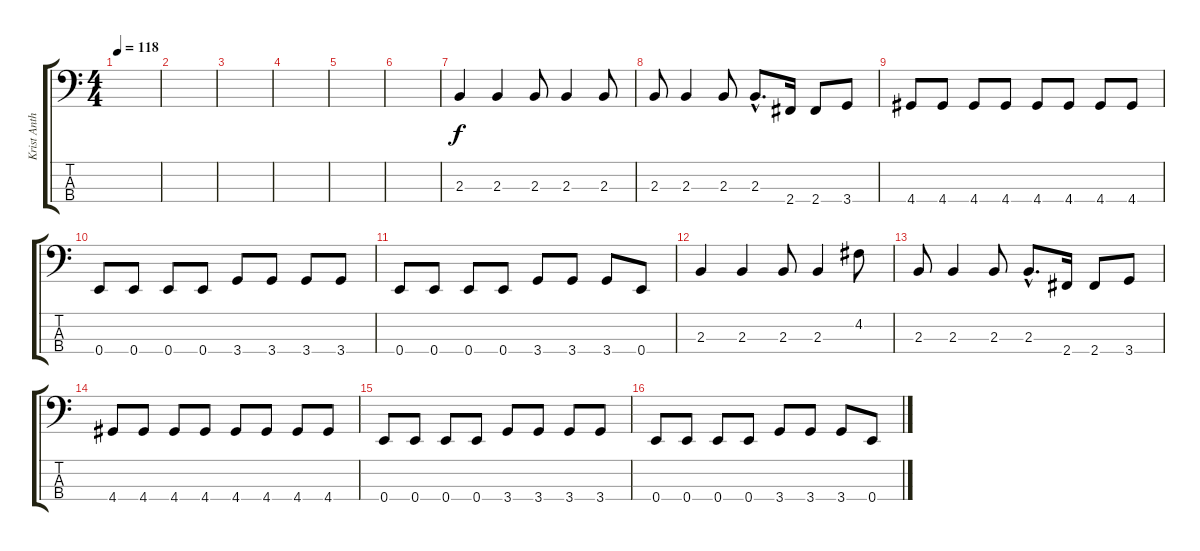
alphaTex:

\track ("Krist Anthony Novoselic" "Krist Anth") {instrument electricbasspick}
\staff {score tabs}
\tuning (G2 D2 A1 E1) {hide}
\ts (4 4)
\tempo 118
\clef f4
\ks c
|
|
|
|
|
|
2.3.4 2.3.4 2.3.8 2.3.4 2.3.8 |
2.3.8 2.3.4 2.3.8 2.3{hac}.8{d} 2.4.16 2.4.8 3.4.8 |
4.4.8 4.4.8 4.4.8 4.4.8 4.4.8 4.4.8 4.4.8 4.4.8 |
0.4.8 0.4.8 0.4.8 0.4.8 3.4.8 3.4.8 3.4.8 3.4.8 |
0.4.8 0.4.8 0.4.8 0.4.8 3.4.8 3.4.8 3.4.8 0.4.8 |
2.3.4 2.3.4 2.3.8 2.3.4 4.2.8 |
2.3.8 2.3.4 2.3.8 2.3{hac}.8{d} 2.4.16 2.4.8 3.4.8 |
4.4.8 4.4.8 4.4.8 4.4.8 4.4.8 4.4.8 4.4.8 4.4.8 |
0.4.8 0.4.8 0.4.8 0.4.8 3.4.8 3.4.8 3.4.8 3.4.8 |
0.4.8 0.4.8 0.4.8 0.4.8 3.4.8 3.4.8 3.4.8 0.4.8
